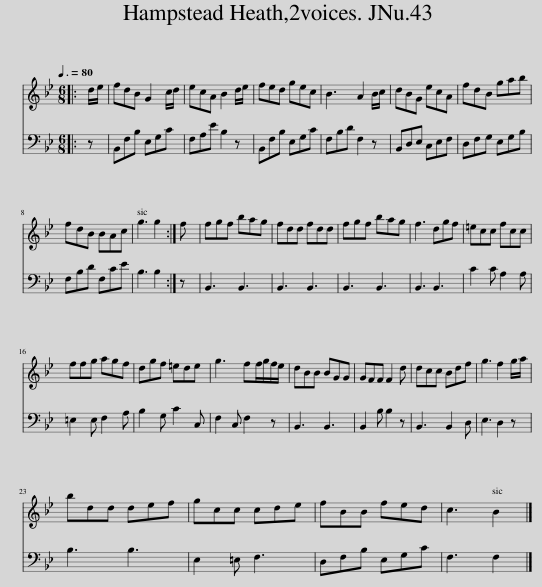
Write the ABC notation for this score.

X:1
%%score 1 2
L:1/8
Q:3/8=80
M:6/8
I:linebreak $
K:Bb
V:1 treble
V:2 bass
V:1
|: d/e/ | fdB G2 c/d/ | ecA B2 d/e/ | fed gec | B3 A2 B/c/ | %5
 dBG ecA | fdB gab |$ fdB BAc | g3 g2 :| f | %10
 fgf bag | fdd fdd | fgf bag | f3 dgf | =ecc fcc |$ %15
 ffg agf | dgf =ede | g3 ff/g/f/e/ | dBB BGG | GFF F2 d | %20
 dcc Bdf | g3 f2 g/a/ |$ bdd def | gcc cde | fBB fed | %25
 c3 B2 |] %26
V:2
|: z | B,,F,B, E,G,C | F,A,E B,2 z | B,,F,B, E,G,C | F,B,D F,2 z | %5
 B,,D,E, C,E,F, | D,F,G, E,G,B, |$ F,B,D F,CE | B,3 B,2 :| z | %10
 B,,3 B,,3 | B,,3 B,,3 | B,,3 B,,3 | B,,3 B,,3 | C2 C A,2 A, |$ %15
 =E,2 E, F,2 A, | B,2 G, C2 C, | F,2 C, F,2 z | B,,3 B,,3 | B,,2 B, B,2 z | %20
 B,,3 B,,2 D, | E,3 D,2 z |$ B,3 B,3 | E,2 =E, F,3 | D,F,B, E,G,C | %25
 F,3 F,2 |] %26
